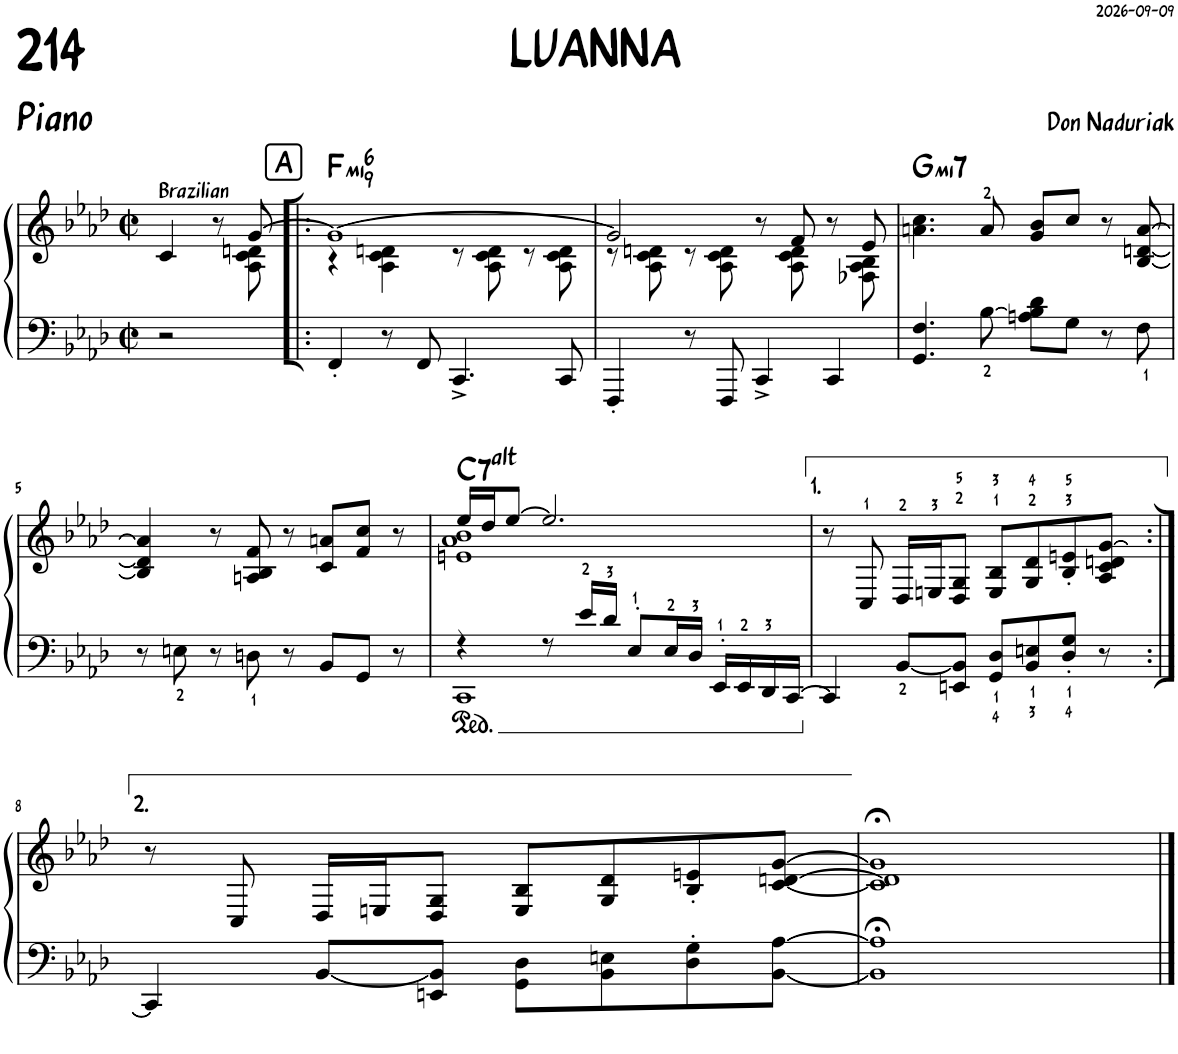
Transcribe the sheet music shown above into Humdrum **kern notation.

**kern	**kern	**harte
*part1	*part1	*part1
*staff2	*staff1	*
*I"Piano	*	*
*I'Pno	*	*
*clefF4	*clefG2	*
*k[b-e-a-d-]	*k[b-e-a-d-]	*
*M4/4	*M4/4	*
*met(c|)	*met(c|)	*
=1	=1	=1
*	*^	*
!	!LO:TX:a:t=Brazilian	!	!
2r	4c/	4.ryy	.
.	8r	.	.
.	[8g/	8A-\ 8c\ 8dn\	.
!!LO:REH:place=s1:a:rj:fs=14:t=A	!!
=2!|:	=2!|:	=2!|:	=2!|:
!	!	!	!LO:H:kt=mi6
4FF'/	1g_	4r	F:min6(9)
8r	.	4A-\ 4c\ 4dn\	.
8FF/	.	.	.
4.CC^/	.	8r	.
.	.	8A-\ 8c\ 8d\	.
.	.	8r	.
8CC/	.	8A-\ 8c\ 8d\	.
=3	=3	=3	=3
4FFF'/	2g/]	8r	.
.	.	8A-\ 8c\ 8dn\	.
8r	.	8r	.
8FFF/	.	8A-\ 8c\ 8d\	.
4CC^/	8r	8ryy	.
.	8f/	8A-\ 8c\ 8d\	.
4CC/	8r	8ryy	.
.	8e-/	8F-X\ 8A-\ 8B-\	.
=4	=4	=4	=4
*^	*	*	*
!	!	!	!	!LO:H:kt=mi7
*	*	*v	*v	*
4.GG/ 4.F/	1ryy	4.an\ 4.cc\	G:min7
[8B-\	.	8a/	.
8An\ 8B-\] 8d-\L	.	8g/ 8b-/L	.
8G\J	.	8cc/J	.
8r	.	8r	.
8F\	.	[8B-/ [8dn/ [8a/	.
!!LO:LB:g=z
=5	=5	=5	=5
8r	1ryy	4B-/] 4d/] 4a/]	.
8En\	.	.	.
8r	.	8r	.
8Dn\	.	8An/ 8B-/ 8f/	.
8r	.	8r	.
8BB-/L	.	8c/ 8an/L	.
8GG/J	.	8f/ 8cc/J	.
8r	.	8r	.
=6	=6	=6	=6
*	*	*^	*
!	!	!	!	!LO:H:kt=7
4r	1CC	16ee-/LL	1en 1a- 1b-	C:(3,b5,#5,b7,b9,#9)
.	.	16dd-/J	.	.
.	.	[8ee-/J	.	.
!	!	!	!	!LO:H:kt=N.C.
8r	.	2.ee-/]	.	N
16e-/LL	.	.	.	.
16d-/JJ	.	.	.	.
8E-'/L	.	.	.	.
16E-/L	.	.	.	.
16D-/JJ	.	.	.	.
16EE-'/LL	.	.	.	.
16EE-/	.	.	.	.
16DD-/	.	.	.	.
[16CC/JJ	.	.	.	.
*	*	*v	*v	*
=7	=7	=7	=7
4CC/]	1ryy	8r	.
.	.	8C/	.
[8BB-/L	.	16D-/LL	.
.	.	16En/J	.
8EEn/ 8BB-/]J	.	8D-/ 8G/J	.
8GG/ 8D-/L	.	8E/ 8B-/L	.
8BB-/ 8En/	.	8G/ 8d-/	.
8D-/' 8G/'J	.	8B-/' 8en/'	.
8r	.	8A-/ 8c/ 8dn/ [8g/J	.
.	.	qg]	.
!!LO:LB:g=z
=8:|!	=8:|!	=8:|!	=8:|!
[qCC	.	.	.
4CC/]	1ryy	8r	.
.	.	8C/	.
[8BB-/L	.	16D-/LL	.
.	.	16En/J	.
8EEn/ 8BB-/]J	.	8D-/ 8G/J	.
8GG\ 8D-\L	.	8E/ 8B-/L	.
8BB-\ 8En\	.	8G/ 8d-/	.
8D-\' 8G\'	.	8B-/' 8en/'	.
[8BB-\ [8A-\J	.	[8c/ [8dn/ [8g/J	.
*v	*v	*	*
=9	=9	=9
1BB-];< 1A-];<	1c];< 1d];< 1g];<	.
==	==	==
*-	*-	*-
